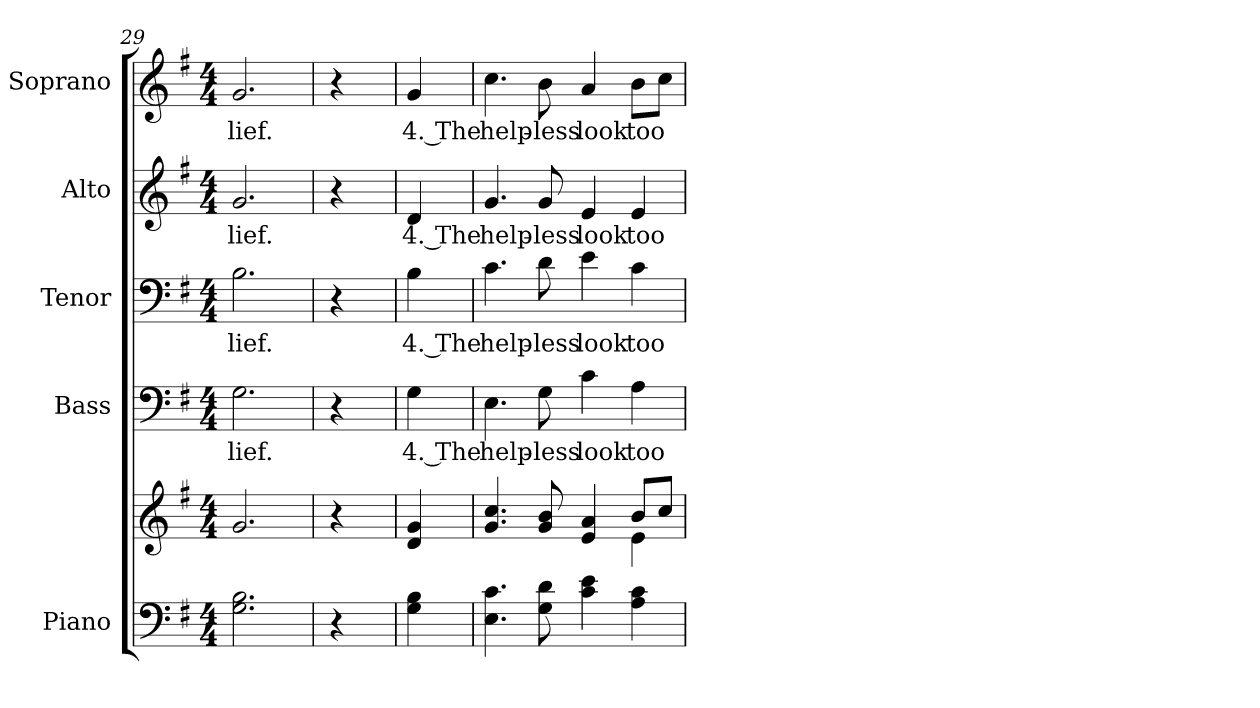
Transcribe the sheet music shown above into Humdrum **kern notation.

**kern	**kern	**kern	**text	**kern	**text	**kern	**text	**kern	**text
*part5	*part5	*part4	*part4	*part3	*part3	*part2	*part2	*part1	*part1
*staff6	*staff5	*staff4	*staff4	*staff3	*staff3	*staff2	*staff2	*staff1	*staff1
*I"Piano	*	*I"Bass	*	*I"Tenor	*	*I"Alto	*	*I"Soprano	*
*I'Pno.	*	*I'B.	*	*I'T.	*	*I'A.	*	*I'S.	*
*clefF4	*clefG2	*clefF4	*	*clefF4	*	*clefG2	*	*clefG2	*
*k[f#]	*k[f#]	*k[f#]	*	*k[f#]	*	*k[f#]	*	*k[f#]	*
*G:	*G:	*G:	*	*G:	*	*G:	*	*G:	*
*M4/4	*M4/4	*M4/4	*	*M4/4	*	*M4/4	*	*M4/4	*
=29	=29	=29	=29	=29	=29	=29	=29	=29	=29
!	!	!	!LO:LY:b:color=#000000	!	!	!	!	!	!
!	!	!	!	!	!LO:LY:b:color=#000000	!	!	!	!
!	!	!	!	!	!	!	!LO:LY:b:color=#000000	!	!
!	!	!	!	!	!	!	!	!	!LO:LY:b:color=#000000
2.Gi\ 2.Bi	2.gi/	2.Gi\	-lief.	2.Bi\	-lief.	2.gi/	-lief.	2.gi/	-lief.
!!LO:PB:g=z
=30	=30	=30	=30	=30	=30	=30	=30	=30	=30
4r	4r	4r	.	4r	.	4r	.	4r	.
=31	=31	=31	=31	=31	=31	=31	=31	=31	=31
!	!	!	!LO:LY:b:color=#000000	!	!	!	!	!	!
!	!	!	!	!	!LO:LY:b:color=#000000	!	!	!	!
!	!	!	!	!	!	!	!LO:LY:b:color=#000000	!	!
!	!	!	!	!	!	!	!	!	!LO:LY:b:color=#000000
4Gi\ 4Bi	4di/ 4gi	4Gi\	4. The	4Bi\	4. The	4di/	4. The	4gi/	4. The
=32	=32	=32	=32	=32	=32	=32	=32	=32	=32
*	*^	*	*	*	*	*	*	*	*
!	!	!	!	!LO:LY:b:color=#000000	!	!	!	!	!	!
!	!	!	!	!	!	!LO:LY:b:color=#000000	!	!	!	!
!	!	!	!	!	!	!	!	!LO:LY:b:color=#000000	!	!
!	!	!	!	!	!	!	!	!	!	!LO:LY:b:color=#000000
4.Ei\ 4.ci	4.gi/ 4.cci	2ryy	4.Ei\	help-	4.ci\	help-	4.gi/	help-	4.cci\	help-
!	!	!	!	!LO:LY:b:color=#000000	!	!	!	!	!	!
!	!	!	!	!	!	!LO:LY:b:color=#000000	!	!	!	!
!	!	!	!	!	!	!	!	!LO:LY:b:color=#000000	!	!
!	!	!	!	!	!	!	!	!	!	!LO:LY:b:color=#000000
8Gi\ 8di	8gi/ 8bi	.	8Gi\	-less	8di\	-less	8gi/	-less	8bi\	-less
!	!	!	!	!LO:LY:b:color=#000000	!	!	!	!	!	!
!	!	!	!	!	!	!LO:LY:b:color=#000000	!	!	!	!
!	!	!	!	!	!	!	!	!LO:LY:b:color=#000000	!	!
!	!	!	!	!	!	!	!	!	!	!LO:LY:b:color=#000000
4ci\ 4ei	4ei/ 4ai	4ryy	4ci\	look	4ei\	look	4ei/	look	4ai/	look
!	!	!	!	!LO:LY:b:color=#000000	!	!	!	!	!	!
!	!	!	!	!	!	!LO:LY:b:color=#000000	!	!	!	!
!	!	!	!	!	!	!	!	!LO:LY:b:color=#000000	!	!
!	!	!	!	!	!	!	!	!	!	!LO:LY:b:color=#000000
4Ai\ 4ci	8bi/L	4ei\	4Ai\	too	4ci\	too	4ei/	too	8bi\L	too
.	8cci/J	.	.	.	.	.	.	.	8cci\J	.
*	*v	*v	*	*	*	*	*	*	*	*
=	=	=	=	=	=	=	=	=	=
*-	*-	*-	*-	*-	*-	*-	*-	*-	*-
